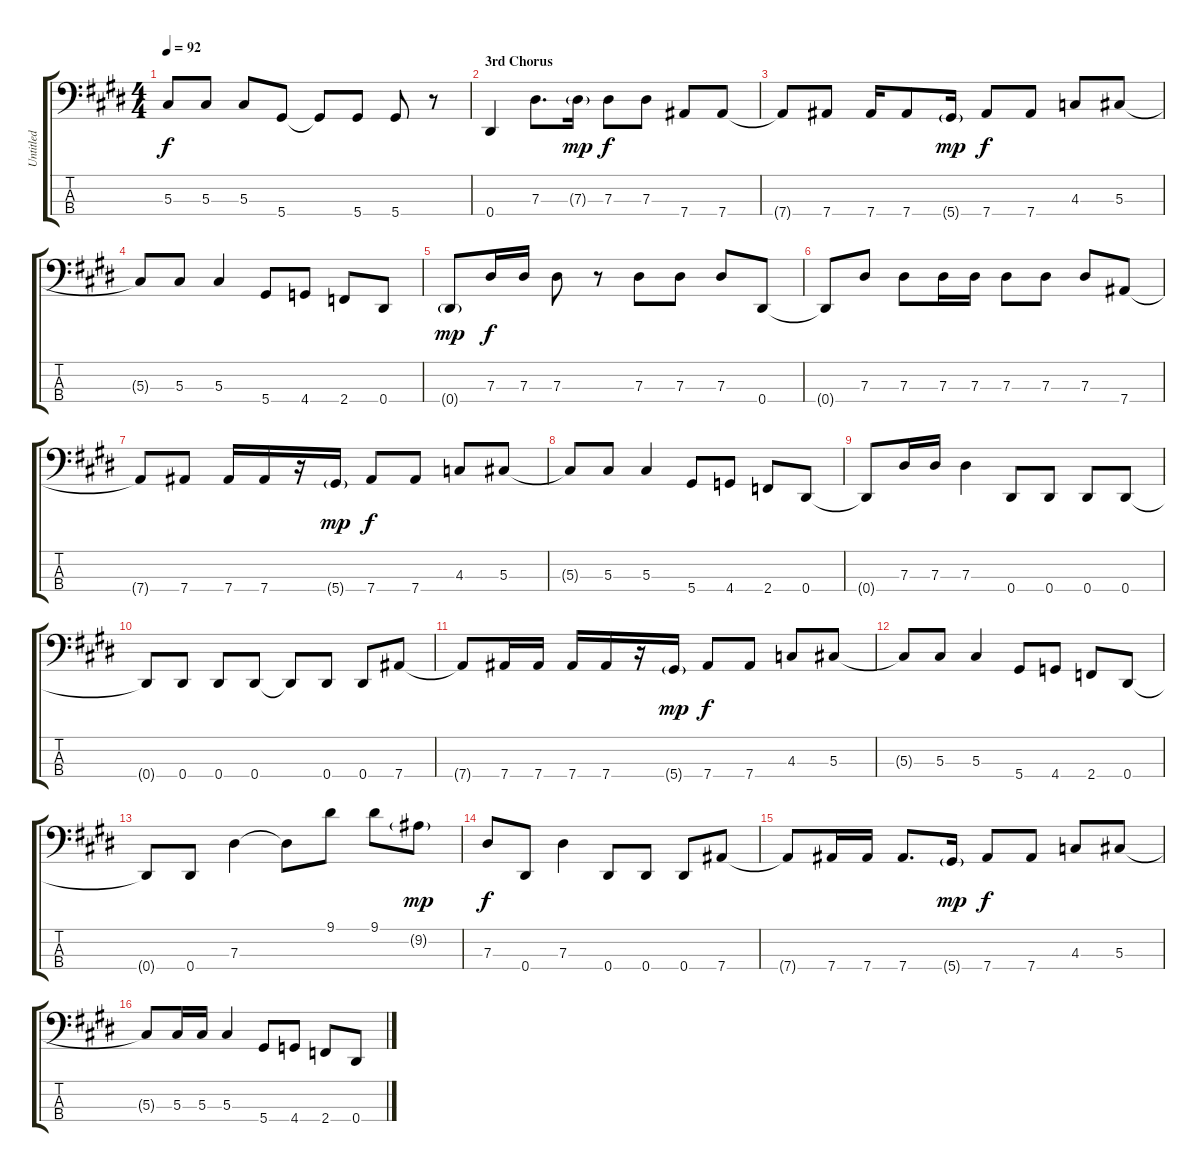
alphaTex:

\track ("Untitled" "Untitled") {instrument electricbasspick}
\staff {score tabs}
\tuning (Gb2 Db2 Ab1 Eb1) {hide}
\ts (4 4)
\tempo 92
\clef f4
\ks e
5.3{t}.8{dy f} 5.3.8 5.3.8 5.4.8 5.4{t}.8 5.4.8 5.4.8 r.8 |
\section ("" "3rd Chorus")
0.4.4 7.3.8{d} 7.3{g}.16{dy mp} 7.3.8{dy f} 7.3.8 7.4.8 7.4.8 |
7.4{t}.8 7.4.8 7.4.16 7.4.8 5.4{g}.16{dy mp} 7.4.8{dy f} 7.4.8 4.3.8 5.3.8 |
5.3{t}.8 5.3.8 5.3.4 5.4.8 4.4.8 2.4.8 0.4.8 |
0.4{g}.8{dy mp} 7.3.16{dy f} 7.3.16 7.3.8 r.8 7.3.8 7.3.8 7.3.8 0.4.8 |
0.4{t}.8 7.3.8 7.3.8 7.3.16 7.3.16 7.3.8 7.3.8 7.3.8 7.4.8 |
7.4{t}.8 7.4.8 7.4.16 7.4.16 r.16 5.4{g}.16{dy mp} 7.4.8{dy f} 7.4.8 4.3.8 5.3.8 |
5.3{t}.8 5.3.8 5.3.4 5.4.8 4.4.8 2.4.8 0.4.8 |
0.4{t}.8 7.3.16 7.3.16 7.3.4 0.4.8 0.4.8 0.4.8 0.4.8 |
0.4{t}.8 0.4.8 0.4.8 0.4.8 0.4{t}.8 0.4.8 0.4.8 7.4.8 |
7.4{t}.8 7.4.16 7.4.16 7.4.16 7.4.16 r.16 5.4{g}.16{dy mp} 7.4.8{dy f} 7.4.8 4.3.8 5.3.8 |
5.3{t}.8 5.3.8 5.3.4 5.4.8 4.4.8 2.4.8 0.4.8 |
0.4{t}.8 0.4.8 7.3.4 7.3{t}.8 9.1.8 9.1.8 9.2{g}.8{dy mp} |
7.3.8{dy f} 0.4.8 7.3.4 0.4.8 0.4.8 0.4.8 7.4.8 |
7.4{t}.8 7.4.16 7.4.16 7.4.8{d} 5.4{g}.16{dy mp} 7.4.8{dy f} 7.4.8 4.3.8 5.3.8 |
5.3{t}.8 5.3.16 5.3.16 5.3.4 5.4.8 4.4.8 2.4.8 0.4.8
